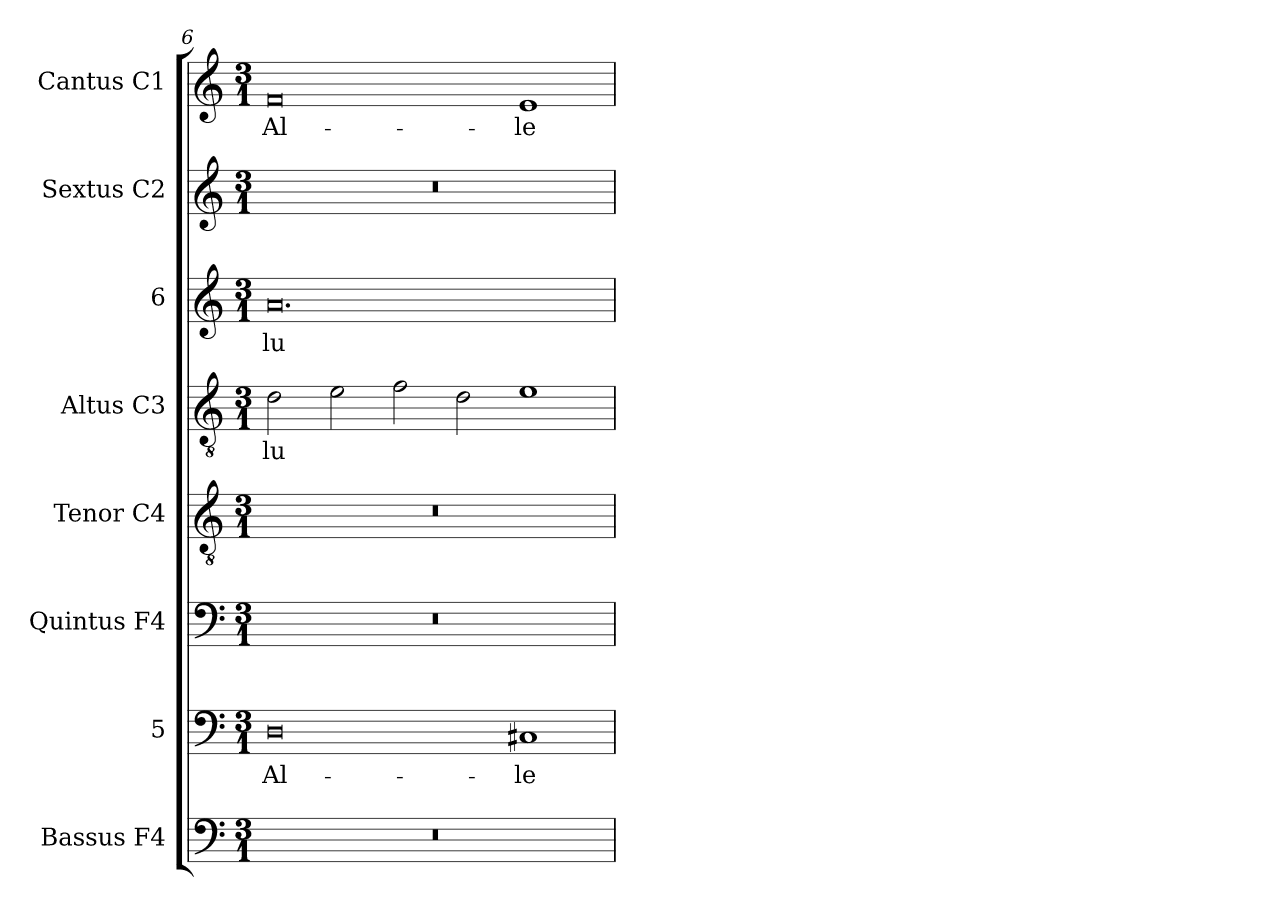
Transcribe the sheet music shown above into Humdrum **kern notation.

**kern	**kern	**text	**kern	**kern	**kern	**text	**kern	**text	**kern	**kern	**text
*part8	*part7	*part7	*part6	*part5	*part4	*part4	*part3	*part3	*part2	*part1	*part1
*staff8	*staff7	*staff7	*staff6	*staff5	*staff4	*staff4	*staff3	*staff3	*staff2	*staff1	*staff1
*I"Bassus  F4	*I"5	*	*I"Quintus  F4	*I"Tenor  C4	*I"Altus  C3	*	*I"6	*	*I"Sextus  C2	*I"Cantus  C1	*
*I'B	*	*	*	*I'T	*I'A	*	*	*	*	*I'C	*
!!LO:LB:g=z
*clefF4	*clefF4	*	*clefF4	*clefGv2	*clefGv2	*	*clefG2	*	*clefG2	*clefG2	*
*k[]	*k[]	*	*k[]	*k[]	*k[]	*	*k[]	*	*k[]	*k[]	*
*C:	*C:	*	*C:	*C:	*C:	*	*C:	*	*C:	*C:	*
*M3/1	*M3/1	*	*M3/1	*M3/1	*M3/1	*	*M3/1	*	*M3/1	*M3/1	*
=6	=6	=6	=6	=6	=6	=6	=6	=6	=6	=6	=6
!	!	!LO:LY:b:cj	!	!	!	!LO:LY:b:cj	!	!LO:LY:b:cj	!	!	!LO:LY:b:cj
0.r	0D	Al-	0.r	0.r	2d\	-lu-	0.a	lu-	0.r	0f	Al-
!	!	!	!	!	!	!LO:LY:b:cj	!	!	!	!	!
.	.	.	.	.	2e\	--	.	.	.	.	.
!	!	!	!	!	!	!LO:LY:b:cj	!	!	!	!	!
.	.	.	.	.	2f\	--	.	.	.	.	.
!	!	!	!	!	!	!LO:LY:b:cj	!	!	!	!	!
.	.	.	.	.	2d\	--	.	.	.	.	.
!	!	!LO:LY:b:cj	!	!	!	!LO:LY:b:cj	!	!	!	!	!LO:LY:b:cj
.	1C#X	-le-	.	.	1e	--	.	.	.	1e	-le-
=	=	=	=	=	=	=	=	=	=	=	=
*-	*-	*-	*-	*-	*-	*-	*-	*-	*-	*-	*-
